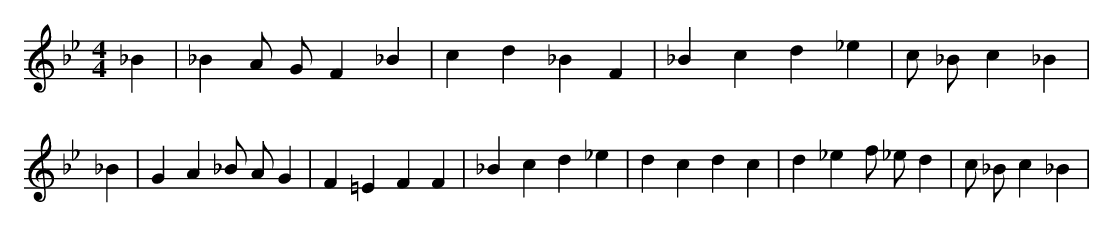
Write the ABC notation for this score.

X:1
M:4/4
L:1/8
K:Bb
_B2 | _B2 A G F2 _B2 | c2 d2 _B2 F2 | _B2 c2 d2 _e2 | c _B c2 _B2 | _B2 | G2 A2 _B A G2 | F2 =E2 F2 F2 | _B2 c2 d2 _e2 | d2 c2 d2 c2 | d2 _e2 f _e d2 | c _B c2 _B2 |
